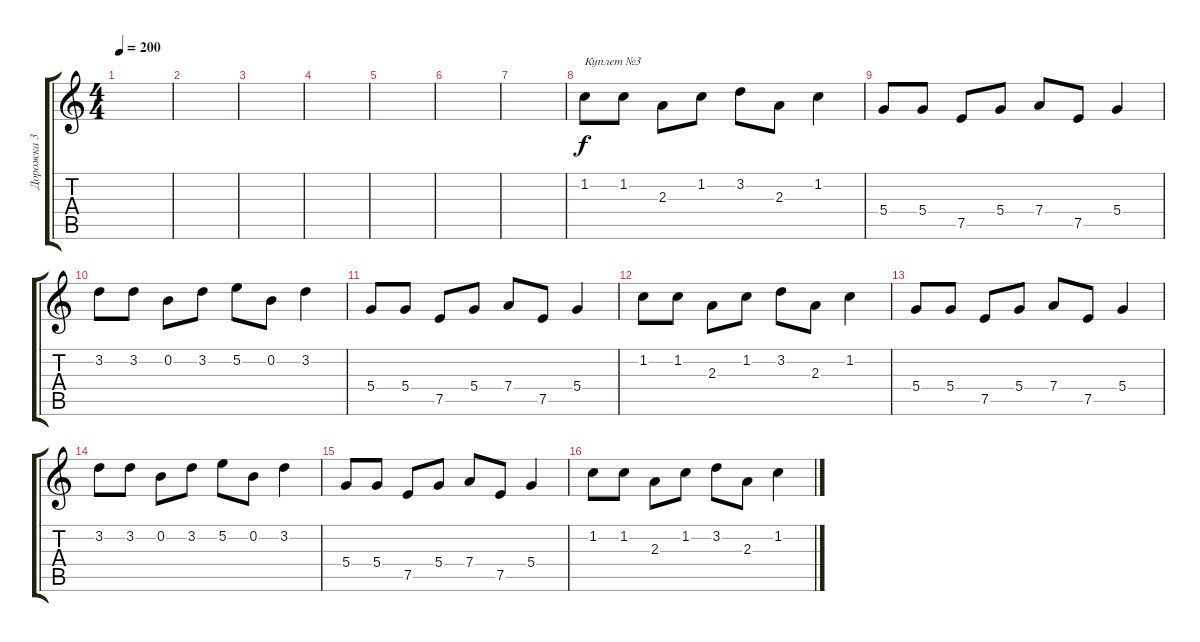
\track ("Дорожка 3" "Дорожка 3") {instrument acousticguitarnylon}
\staff {score tabs}
\tuning (E4 B3 G3 D3 A2 E2) {hide}
\ts (4 4)
\tempo 200
\clef g2
\ks c
|
|
|
|
|
|
|
1.2.8{txt "Куплет №3"} 1.2.8 2.3.8 1.2.8 3.2.8 2.3.8 1.2.4 |
5.4.8 5.4.8 7.5.8 5.4.8 7.4.8 7.5.8 5.4.4 |
3.2.8 3.2.8 0.2.8 3.2.8 5.2.8 0.2.8 3.2.4 |
5.4.8 5.4.8 7.5.8 5.4.8 7.4.8 7.5.8 5.4.4 |
1.2.8 1.2.8 2.3.8 1.2.8 3.2.8 2.3.8 1.2.4 |
5.4.8 5.4.8 7.5.8 5.4.8 7.4.8 7.5.8 5.4.4 |
3.2.8 3.2.8 0.2.8 3.2.8 5.2.8 0.2.8 3.2.4 |
5.4.8 5.4.8 7.5.8 5.4.8 7.4.8 7.5.8 5.4.4 |
1.2.8 1.2.8 2.3.8 1.2.8 3.2.8 2.3.8 1.2.4
